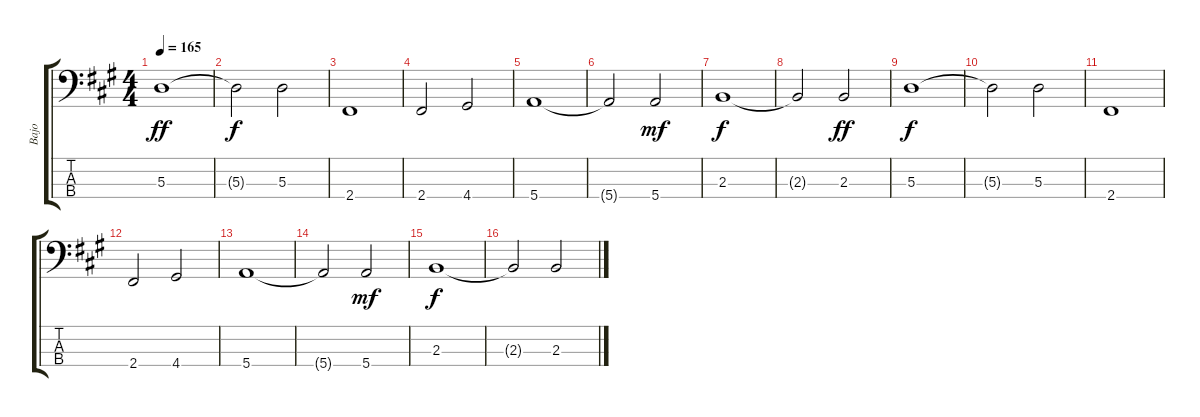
\track ("Bajo" "Bajo") {instrument electricbassfinger}
\staff {score tabs}
\tuning (G2 D2 A1 E1) {hide}
\ts (4 4)
\tempo 165
\clef f4
\ks a
5.3.1{dy ff} |
5.3{t}.2{dy f} 5.3.2 |
2.4.1 |
2.4.2 4.4.2 |
5.4.1 |
5.4{t}.2 5.4.2{dy mf} |
2.3.1{dy f} |
2.3{t}.2 2.3.2{dy ff} |
5.3.1{dy f} |
5.3{t}.2 5.3.2 |
2.4.1 |
2.4.2 4.4.2 |
5.4.1 |
5.4{t}.2 5.4.2{dy mf} |
2.3.1{dy f} |
2.3{t}.2 2.3.2
